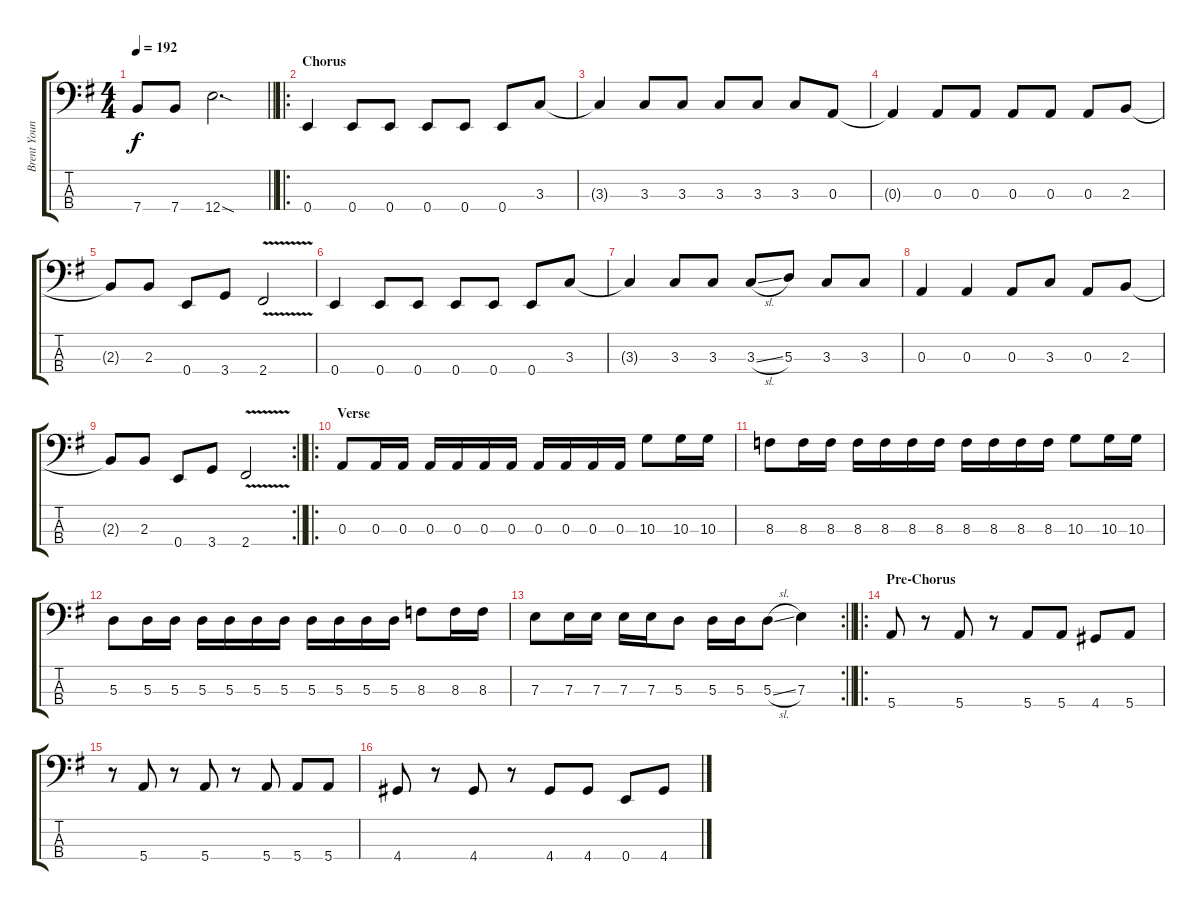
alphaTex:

\track ("Brent Young" "Brent Youn") {instrument electricbassfinger}
\staff {score tabs}
\tuning (G2 D2 A1 E1) {hide}
\ts (4 4)
\tempo 192
\clef f4
\barLineRight lightlight
\ks eminor
7.4.8{dy f} 7.4.8 12.4{sod}.2{d} |
\ro
\section ("" "Chorus")
0.4.4 0.4.8 0.4.8 0.4.8 0.4.8 0.4.8 3.3.8 |
3.3{t}.4 3.3.8 3.3.8 3.3.8 3.3.8 3.3.8 0.3.8 |
0.3{t}.4 0.3.8 0.3.8 0.3.8 0.3.8 0.3.8 2.3.8 |
2.3{t}.8 2.3.8 0.4.8 3.4.8 2.4{v}.2 |
0.4.4 0.4.8 0.4.8 0.4.8 0.4.8 0.4.8 3.3.8 |
3.3{t}.4 3.3.8 3.3.8 3.3{sl}.8 5.3.8 3.3.8 3.3.8 |
0.3.4 0.3.4 0.3.8 3.3.8 0.3.8 2.3.8 |
\rc 2
\barLineRight lightlight
2.3{t}.8 2.3.8 0.4.8 3.4.8 2.4{v}.2 |
\ro
\section ("" "Verse")
0.3.8 0.3.16 0.3.16 0.3.16 0.3.16 0.3.16 0.3.16 0.3.16 0.3.16 0.3.16 0.3.16 10.3.8 10.3.16 10.3.16 |
8.3.8 8.3.16 8.3.16 8.3.16 8.3.16 8.3.16 8.3.16 8.3.16 8.3.16 8.3.16 8.3.16 10.3.8 10.3.16 10.3.16 |
5.3.8 5.3.16 5.3.16 5.3.16 5.3.16 5.3.16 5.3.16 5.3.16 5.3.16 5.3.16 5.3.16 8.3.8 8.3.16 8.3.16 |
\rc 2
\barLineRight lightlight
7.3.8 7.3.16 7.3.16 7.3.16 7.3.16 5.3.8 5.3.16 5.3.16 5.3{sl}.8 7.3.4 |
\ro
\section ("" "Pre-Chorus")
5.4.8 r.8 5.4.8 r.8 5.4.8 5.4.8 4.4.8 5.4.8 |
r.8 5.4.8 r.8 5.4.8 r.8 5.4.8 5.4.8 5.4.8 |
4.4.8 r.8 4.4.8 r.8 4.4.8 4.4.8 0.4.8 4.4.8
